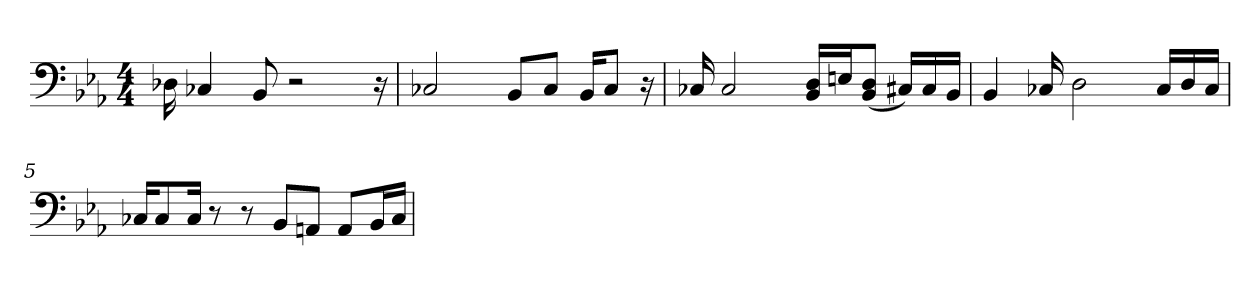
**kern
*part1
*staff1
*clefF4
*k[b-e-a-]
*M4/4
=1
16D-X
4C-X
8BB-
2r
16r
=2
2C-X
8BB-/L
8C-/J
16BB-/KL
8C-/J
16r
=3
16C-X
2C-
16BB-/ 16D/KL
16En/K
(8BB-/ 8D/J
16C#X/LL)
16C#/
16BB-/JJ
=4
4BB-
16C-X
2D
16C-/LL
16D/
16C-/JJ
=5
16C-X/KL
8C-/
16C-/Jk
8r
8r
8BB-/L
8AAn/J
8AA/L
16BB-/L
16C-/JJ
=
*-
